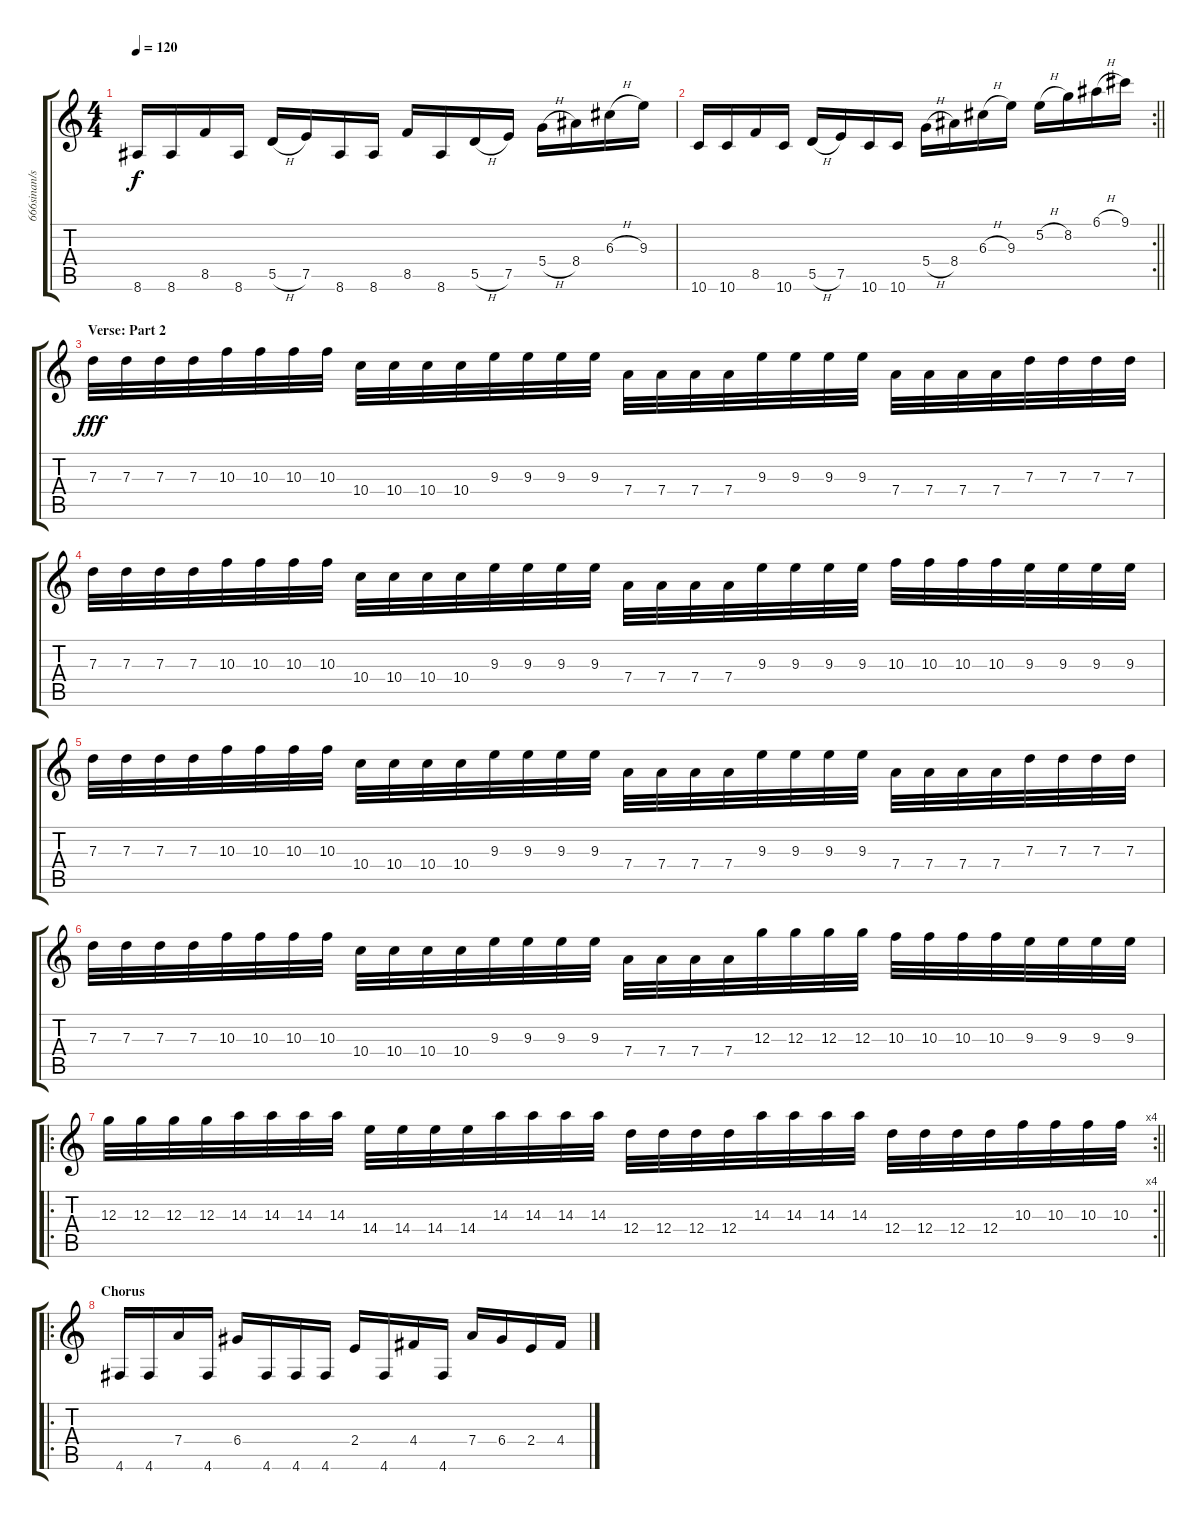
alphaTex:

\track ("666sinan/satan" "666sinan/s") {instrument distortionguitar}
\staff {score tabs}
\tuning (E4 B3 G3 D3 A2 D2) {hide}
\ts (4 4)
\tempo 120
\clef g2
\ks c
8.6.16{dy f} 8.6.16 8.5.16 8.6.16 5.5{h}.16 7.5.16 8.6.16 8.6.16 8.5.16 8.6.16 5.5{h}.16 7.5.16 5.4{h}.16 8.4.16 6.3{h}.16 9.3.16 |
\rc 2
\barLineRight lightlight
10.6.16 10.6.16 8.5.16 10.6.16 5.5{h}.16 7.5.16 10.6.16 10.6.16 5.4{h}.16 8.4.16 6.3{h}.16 9.3.16 5.2{h}.16 8.2.16 6.1{h}.16 9.1.16 |
\section ("" "Verse: Part 2")
7.3.32{dy fff} 7.3.32 7.3.32 7.3.32 10.3.32 10.3.32 10.3.32 10.3.32 10.4.32 10.4.32 10.4.32 10.4.32 9.3.32 9.3.32 9.3.32 9.3.32 7.4.32 7.4.32 7.4.32 7.4.32 9.3.32 9.3.32 9.3.32 9.3.32 7.4.32 7.4.32 7.4.32 7.4.32 7.3.32 7.3.32 7.3.32 7.3.32 |
7.3.32 7.3.32 7.3.32 7.3.32 10.3.32 10.3.32 10.3.32 10.3.32 10.4.32 10.4.32 10.4.32 10.4.32 9.3.32 9.3.32 9.3.32 9.3.32 7.4.32 7.4.32 7.4.32 7.4.32 9.3.32 9.3.32 9.3.32 9.3.32 10.3.32 10.3.32 10.3.32 10.3.32 9.3.32 9.3.32 9.3.32 9.3.32 |
7.3.32 7.3.32 7.3.32 7.3.32 10.3.32 10.3.32 10.3.32 10.3.32 10.4.32 10.4.32 10.4.32 10.4.32 9.3.32 9.3.32 9.3.32 9.3.32 7.4.32 7.4.32 7.4.32 7.4.32 9.3.32 9.3.32 9.3.32 9.3.32 7.4.32 7.4.32 7.4.32 7.4.32 7.3.32 7.3.32 7.3.32 7.3.32 |
7.3.32 7.3.32 7.3.32 7.3.32 10.3.32 10.3.32 10.3.32 10.3.32 10.4.32 10.4.32 10.4.32 10.4.32 9.3.32 9.3.32 9.3.32 9.3.32 7.4.32 7.4.32 7.4.32 7.4.32 12.3.32 12.3.32 12.3.32 12.3.32 10.3.32 10.3.32 10.3.32 10.3.32 9.3.32 9.3.32 9.3.32 9.3.32 |
\ro
\rc 4
\barLineRight lightlight
12.3.32 12.3.32 12.3.32 12.3.32 14.3.32 14.3.32 14.3.32 14.3.32 14.4.32 14.4.32 14.4.32 14.4.32 14.3.32 14.3.32 14.3.32 14.3.32 12.4.32 12.4.32 12.4.32 12.4.32 14.3.32 14.3.32 14.3.32 14.3.32 12.4.32 12.4.32 12.4.32 12.4.32 10.3.32 10.3.32 10.3.32 10.3.32 |
\ro
\section ("" "Chorus")
4.6.16 4.6.16 7.4.16 4.6.16 6.4.16 4.6.16 4.6.16 4.6.16 2.4.16 4.6.16 4.4.16 4.6.16 7.4.16 6.4.16 2.4.16 4.4.16
